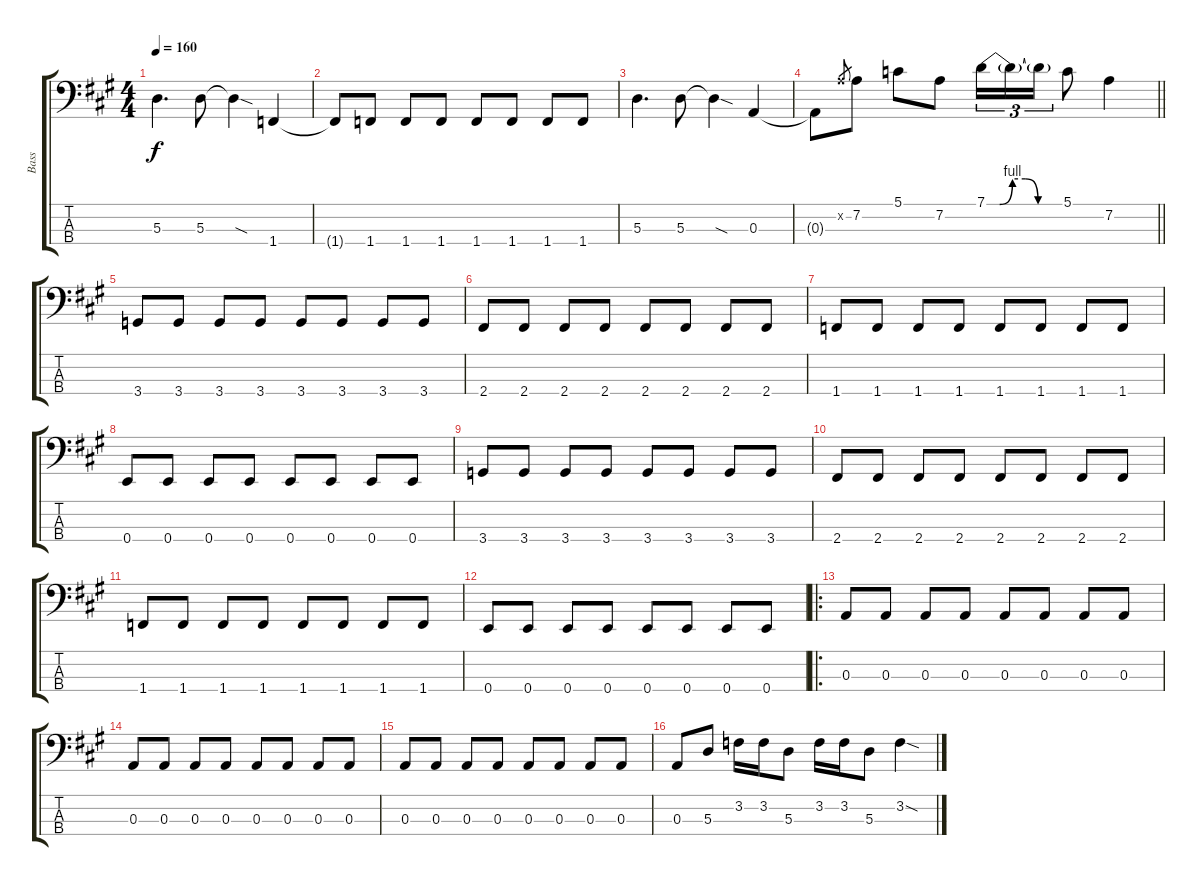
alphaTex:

\track ("Bass" "Bass") {instrument electricbassfinger}
\staff {score tabs}
\tuning (G2 D2 A1 E1) {hide}
\ts (4 4)
\tempo 160
\clef f4
\ks a
5.3.4{d dy f} 5.3.8 5.3{sod t}.4 1.4.4 |
1.4{t}.8 1.4.8 1.4.8 1.4.8 1.4.8 1.4.8 1.4.8 1.4.8 |
5.3.4{d} 5.3.8 5.3{sod t}.4 0.3.4 |
\barLineRight lightlight
0.3{t}.8 7.2{x}.8{gr} 7.2.8 5.1.8 7.2.8 7.1{be (custom 0 0 10 0 20 4 30 4 40 0 60 0)}.16{tu (3 2)} 7.1{t}.16{tu (3 2)} 7.1{t}.16{tu (3 2)} 5.1.8 7.2.4 |
3.4.8 3.4.8 3.4.8 3.4.8 3.4.8 3.4.8 3.4.8 3.4.8 |
2.4.8 2.4.8 2.4.8 2.4.8 2.4.8 2.4.8 2.4.8 2.4.8 |
1.4.8 1.4.8 1.4.8 1.4.8 1.4.8 1.4.8 1.4.8 1.4.8 |
0.4.8 0.4.8 0.4.8 0.4.8 0.4.8 0.4.8 0.4.8 0.4.8 |
3.4.8 3.4.8 3.4.8 3.4.8 3.4.8 3.4.8 3.4.8 3.4.8 |
2.4.8 2.4.8 2.4.8 2.4.8 2.4.8 2.4.8 2.4.8 2.4.8 |
1.4.8 1.4.8 1.4.8 1.4.8 1.4.8 1.4.8 1.4.8 1.4.8 |
0.4.8 0.4.8 0.4.8 0.4.8 0.4.8 0.4.8 0.4.8 0.4.8 |
\ro
0.3.8 0.3.8 0.3.8 0.3.8 0.3.8 0.3.8 0.3.8 0.3.8 |
0.3.8 0.3.8 0.3.8 0.3.8 0.3.8 0.3.8 0.3.8 0.3.8 |
0.3.8 0.3.8 0.3.8 0.3.8 0.3.8 0.3.8 0.3.8 0.3.8 |
0.3.8 5.3.8 3.2.16 3.2.16 5.3.8 3.2.16 3.2.16 5.3.8 3.2{sod}.4
